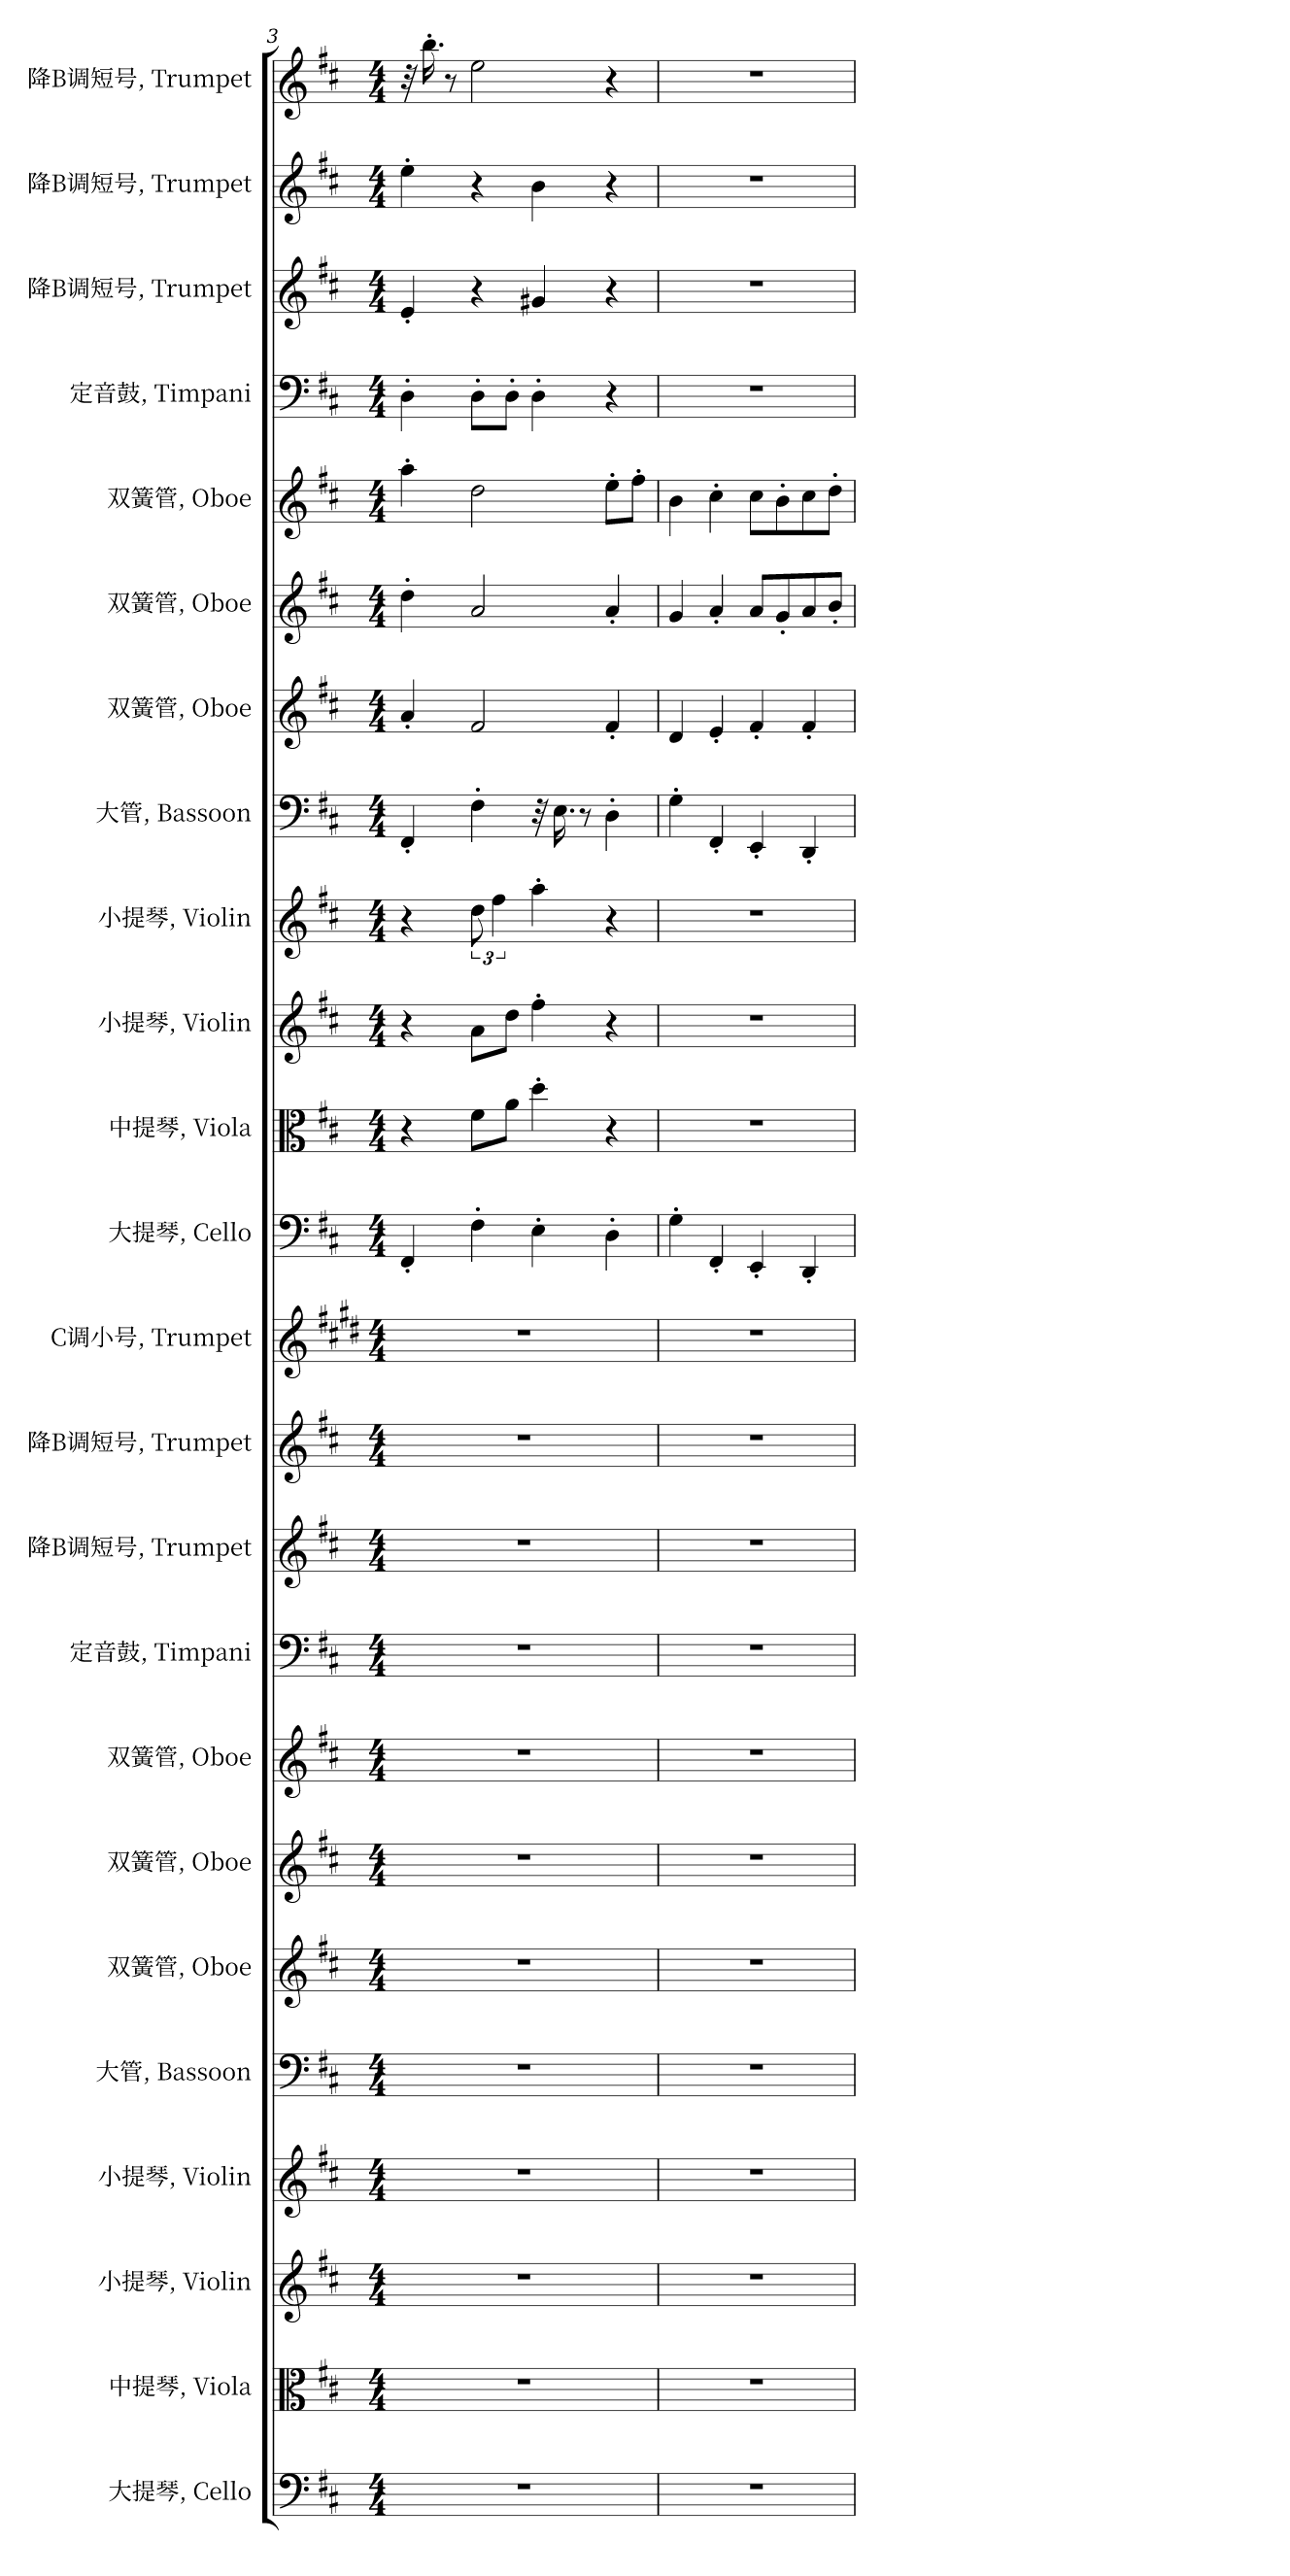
**kern	**kern	**kern	**kern	**kern	**kern	**kern	**kern	**kern	**kern	**kern	**kern	**kern	**kern	**kern	**kern	**kern	**kern	**kern	**kern	**kern	**kern	**kern	**kern
*part24	*part23	*part22	*part21	*part20	*part19	*part18	*part17	*part16	*part15	*part14	*part13	*part12	*part11	*part10	*part9	*part8	*part7	*part6	*part5	*part4	*part3	*part2	*part1
*staff24	*staff23	*staff22	*staff21	*staff20	*staff19	*staff18	*staff17	*staff16	*staff15	*staff14	*staff13	*staff12	*staff11	*staff10	*staff9	*staff8	*staff7	*staff6	*staff5	*staff4	*staff3	*staff2	*staff1
*I"大提琴, Cello	*I"中提琴, Viola	*I"小提琴, Violin	*I"小提琴, Violin	*I"大管, Bassoon	*I"双簧管, Oboe	*I"双簧管, Oboe	*I"双簧管, Oboe	*I"定音鼓, Timpani	*I"降B调短号, Trumpet	*I"降B调短号, Trumpet	*I"C调小号, Trumpet	*I"大提琴, Cello	*I"中提琴, Viola	*I"小提琴, Violin	*I"小提琴, Violin	*I"大管, Bassoon	*I"双簧管, Oboe	*I"双簧管, Oboe	*I"双簧管, Oboe	*I"定音鼓, Timpani	*I"降B调短号, Trumpet	*I"降B调短号, Trumpet	*I"降B调短号, Trumpet
*	*I'Vla.	*I'Vln.	*I'Vln.	*I'Bsn.	*I'Ob.	*I'Ob.	*I'Ob.	*I'Timp.	*	*	*I'C Tpt.	*	*I'Vla.	*I'Vln.	*I'Vln.	*I'Bsn.	*I'Ob.	*I'Ob.	*I'Ob.	*I'Timp.	*	*	*
*clefF4	*clefC3	*clefG2	*clefG2	*clefF4	*clefG2	*clefG2	*clefG2	*clefF4	*clefG2	*clefG2	*clefG2	*clefF4	*clefC3	*clefG2	*clefG2	*clefF4	*clefG2	*clefG2	*clefG2	*clefF4	*clefG2	*clefG2	*clefG2
*	*	*	*	*	*	*	*	*	*ITrd1c2	*ITrd1c2	*ITrd1c2	*	*	*	*	*	*	*	*	*	*ITrd1c2	*ITrd1c2	*ITrd1c2
*k[f#c#]	*k[f#c#]	*k[f#c#]	*k[f#c#]	*k[f#c#]	*k[f#c#]	*k[f#c#]	*k[f#c#]	*k[f#c#]	*k[]	*k[]	*k[f#c#]	*k[f#c#]	*k[f#c#]	*k[f#c#]	*k[f#c#]	*k[f#c#]	*k[f#c#]	*k[f#c#]	*k[f#c#]	*k[f#c#]	*k[]	*k[]	*k[]
*M4/4	*M4/4	*M4/4	*M4/4	*M4/4	*M4/4	*M4/4	*M4/4	*M4/4	*M4/4	*M4/4	*M4/4	*M4/4	*M4/4	*M4/4	*M4/4	*M4/4	*M4/4	*M4/4	*M4/4	*M4/4	*M4/4	*M4/4	*M4/4
=3	=3	=3	=3	=3	=3	=3	=3	=3	=3	=3	=3	=3	=3	=3	=3	=3	=3	=3	=3	=3	=3	=3	=3
1r	1r	1r	1r	1r	1r	1r	1r	1r	1r	1r	1r	4FF#'/	4r	4r	4r	4FF#'/	4a'/	4dd'\	4aa'\	4D'\	4d'/	4dd'\	32r
.	.	.	.	.	.	.	.	.	.	.	.	.	.	.	.	.	.	.	.	.	.	.	16.aa'\
.	.	.	.	.	.	.	.	.	.	.	.	.	.	.	.	.	.	.	.	.	.	.	8r
.	.	.	.	.	.	.	.	.	.	.	.	4F#'\	8f#\L	8a\L	12dd\	4F#'\	2f#/	2a/	2dd\	8D'\L	4r	4r	2dd\
.	.	.	.	.	.	.	.	.	.	.	.	.	.	.	6ff#\	.	.	.	.	.	.	.	.
.	.	.	.	.	.	.	.	.	.	.	.	.	8a\J	8dd\J	.	.	.	.	.	8D'\J	.	.	.
.	.	.	.	.	.	.	.	.	.	.	.	4E'\	4dd'\	4ff#'\	4aa'\	32r	.	.	.	4D'\	4f#X/	4a\	.
.	.	.	.	.	.	.	.	.	.	.	.	.	.	.	.	16.E\	.	.	.	.	.	.	.
.	.	.	.	.	.	.	.	.	.	.	.	.	.	.	.	8r	.	.	.	.	.	.	.
.	.	.	.	.	.	.	.	.	.	.	.	4D'\	4r	4r	4r	4D'\	4f#'/	4a'/	8ee'\L	4r	4r	4r	4r
.	.	.	.	.	.	.	.	.	.	.	.	.	.	.	.	.	.	.	8ff#'\J	.	.	.	.
=4	=4	=4	=4	=4	=4	=4	=4	=4	=4	=4	=4	=4	=4	=4	=4	=4	=4	=4	=4	=4	=4	=4	=4
1r	1r	1r	1r	1r	1r	1r	1r	1r	1r	1r	1r	4G'\	1r	1r	1r	4G'\	4d/	4g/	4b\	1r	1r	1r	1r
.	.	.	.	.	.	.	.	.	.	.	.	4FF#'/	.	.	.	4FF#'/	4e'/	4a'/	4cc#'\	.	.	.	.
.	.	.	.	.	.	.	.	.	.	.	.	4EE'/	.	.	.	4EE'/	4f#'/	8a/L	8cc#\L	.	.	.	.
.	.	.	.	.	.	.	.	.	.	.	.	.	.	.	.	.	.	8g'/	8b'\	.	.	.	.
.	.	.	.	.	.	.	.	.	.	.	.	4DD'/	.	.	.	4DD'/	4f#'/	8a/	8cc#\	.	.	.	.
.	.	.	.	.	.	.	.	.	.	.	.	.	.	.	.	.	.	8b'/J	8dd'\J	.	.	.	.
=	=	=	=	=	=	=	=	=	=	=	=	=	=	=	=	=	=	=	=	=	=	=	=
*-	*-	*-	*-	*-	*-	*-	*-	*-	*-	*-	*-	*-	*-	*-	*-	*-	*-	*-	*-	*-	*-	*-	*-
